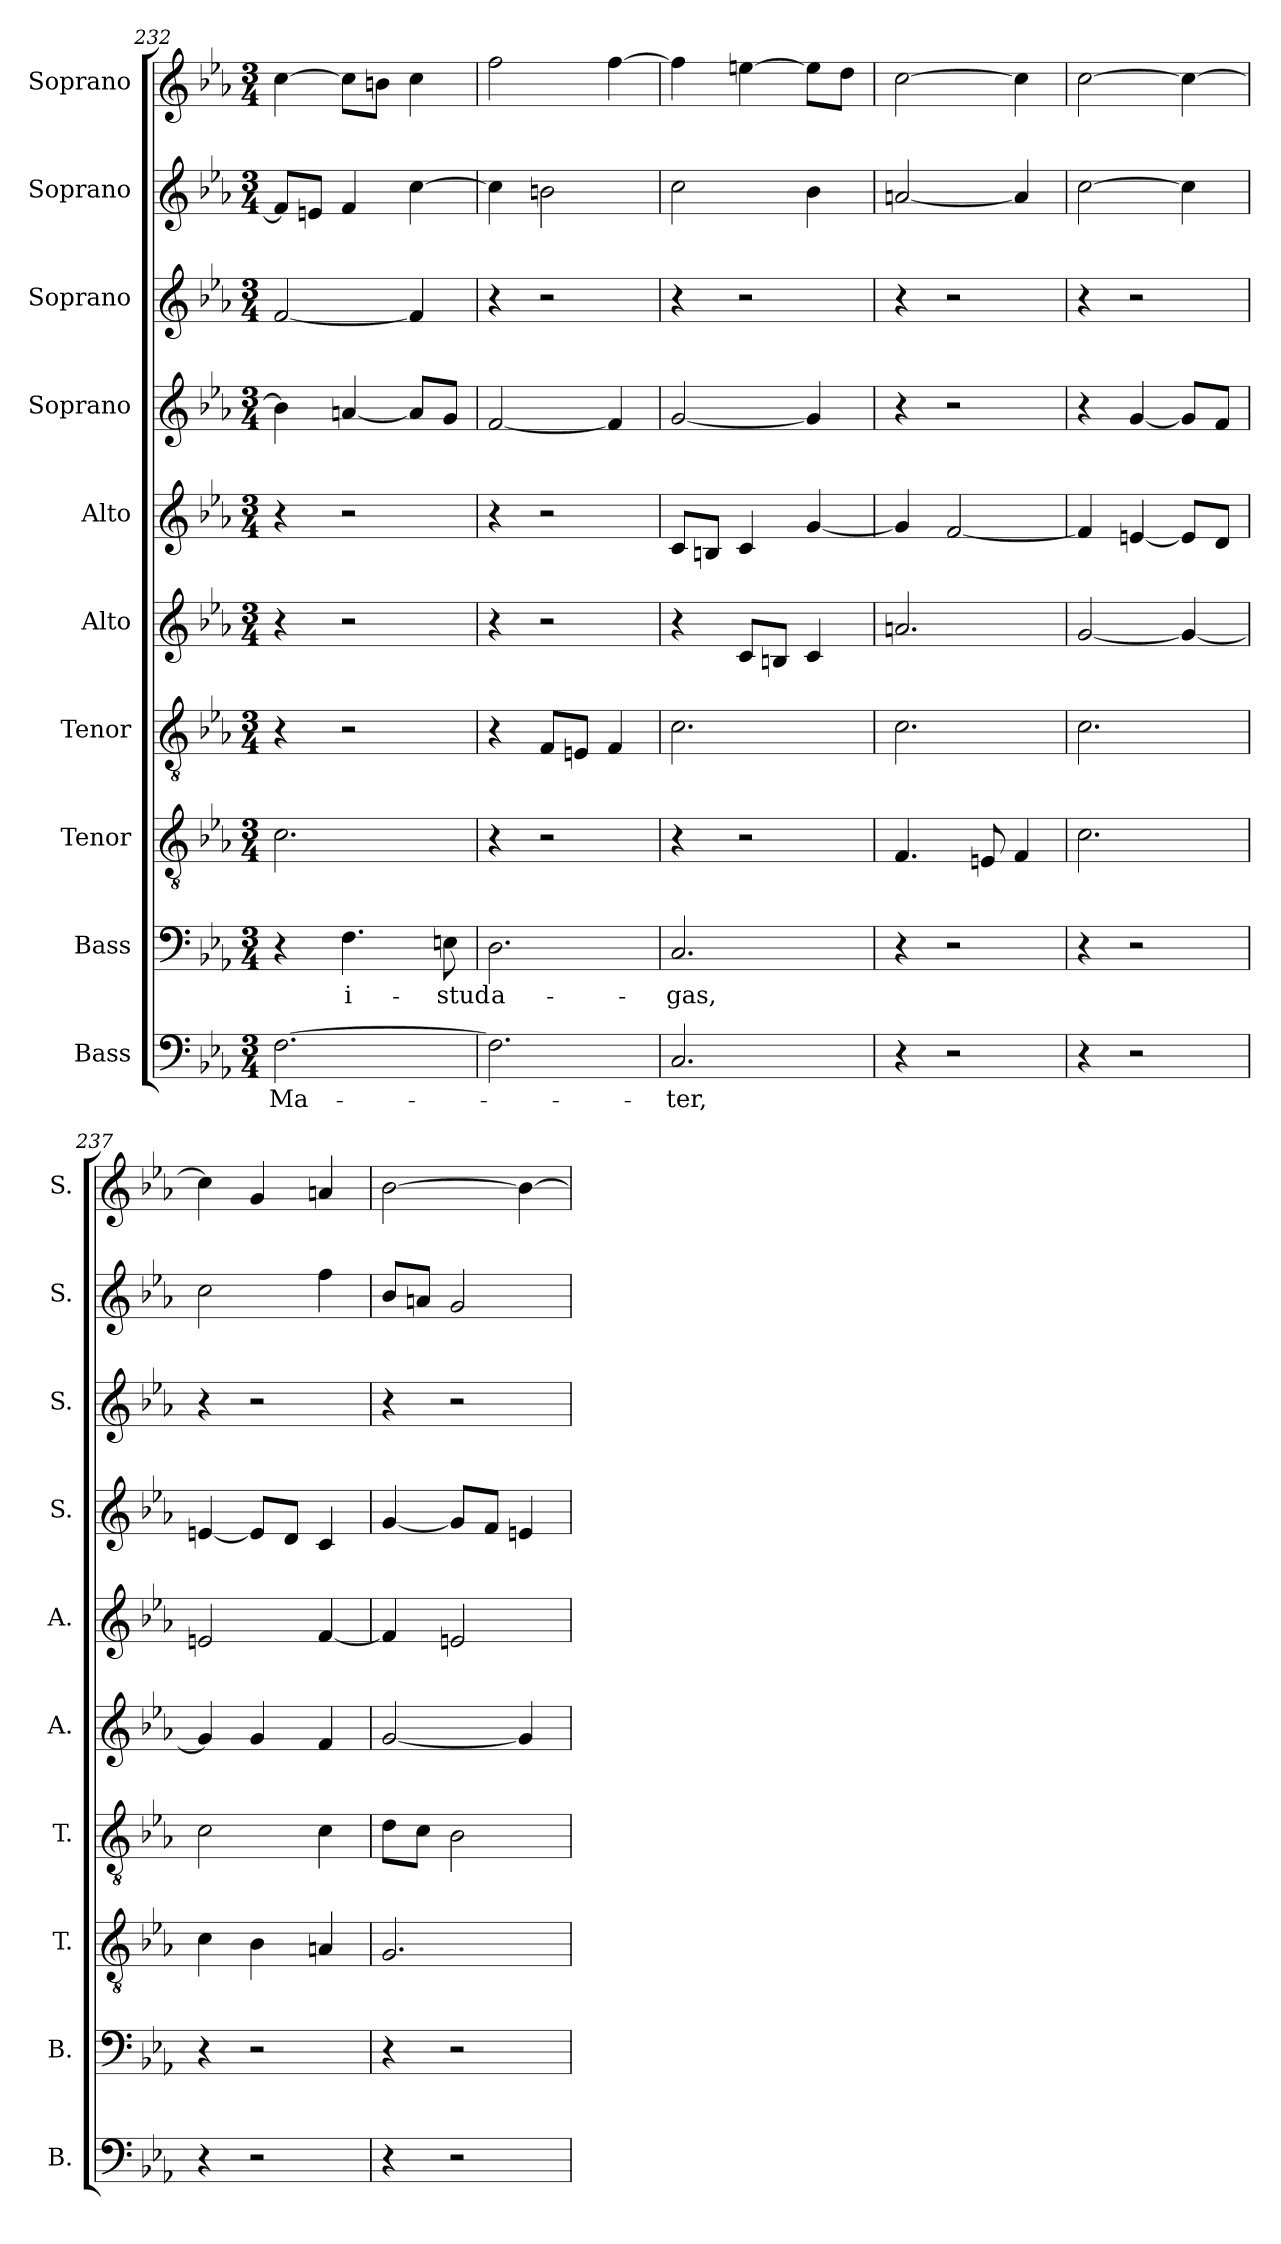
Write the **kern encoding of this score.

**kern	**text	**kern	**text	**kern	**kern	**kern	**kern	**kern	**kern	**kern	**kern
*part10	*part10	*part9	*part9	*part8	*part7	*part6	*part5	*part4	*part3	*part2	*part1
*staff10	*staff10	*staff9	*staff9	*staff8	*staff7	*staff6	*staff5	*staff4	*staff3	*staff2	*staff1
*I"Bass	*	*I"Bass	*	*I"Tenor	*I"Tenor	*I"Alto	*I"Alto	*I"Soprano	*I"Soprano	*I"Soprano	*I"Soprano
*I'B.	*	*I'B.	*	*I'T.	*I'T.	*I'A.	*I'A.	*I'S.	*I'S.	*I'S.	*I'S.
!!LO:PB:g=z
*clefF4	*	*clefF4	*	*clefGv2	*clefGv2	*clefG2	*clefG2	*clefG2	*clefG2	*clefG2	*clefG2
*k[b-e-a-]	*	*k[b-e-a-]	*	*k[b-e-a-]	*k[b-e-a-]	*k[b-e-a-]	*k[b-e-a-]	*k[b-e-a-]	*k[b-e-a-]	*k[b-e-a-]	*k[b-e-a-]
*M3/4	*	*M3/4	*	*M3/4	*M3/4	*M3/4	*M3/4	*M3/4	*M3/4	*M3/4	*M3/4
=232	=232	=232	=232	=232	=232	=232	=232	=232	=232	=232	=232
[2.F\	Ma-	4r	.	2.c\	4r	4r	4r	4b-\]	[2f/	8f/L]	[4cc\
.	.	.	.	.	.	.	.	.	.	8en/J	.
.	.	4.F\	i-	.	2r	2r	2r	[4an/	.	4f/	8cc\L]
.	.	.	.	.	.	.	.	.	.	.	8bn\J
.	.	.	.	.	.	.	.	8a/L]	4f/]	[4cc\	4cc\
.	.	8En\	-stud	.	.	.	.	8g/J	.	.	.
=233	=233	=233	=233	=233	=233	=233	=233	=233	=233	=233	=233
2.F\]	.	2.D\	a-	4r	4r	4r	4r	[2f/	4r	4cc\]	2ff\
.	.	.	.	2r	8F/L	2r	2r	.	2r	2bn\	.
.	.	.	.	.	8En/J	.	.	.	.	.	.
.	.	.	.	.	4F/	.	.	4f/]	.	.	[4ff\
=234	=234	=234	=234	=234	=234	=234	=234	=234	=234	=234	=234
2.C/	-ter,	2.C/	-gas,	4r	2.c\	4r	8c/L	[2g/	4r	2cc\	4ff\]
.	.	.	.	.	.	.	8Bn/J	.	.	.	.
.	.	.	.	2r	.	8c/L	4c/	.	2r	.	[4een\
.	.	.	.	.	.	8Bn/J	.	.	.	.	.
.	.	.	.	.	.	4c/	[4g/	4g/]	.	4b-\	8ee\L]
.	.	.	.	.	.	.	.	.	.	.	8dd\J
=235	=235	=235	=235	=235	=235	=235	=235	=235	=235	=235	=235
4r	.	4r	.	4.F/	2.c\	2.an/	4g/]	4r	4r	[2an/	[2cc\
2r	.	2r	.	.	.	.	[2f/	2r	2r	.	.
.	.	.	.	8En/	.	.	.	.	.	.	.
.	.	.	.	4F/	.	.	.	.	.	4a/]	4cc\]
=236	=236	=236	=236	=236	=236	=236	=236	=236	=236	=236	=236
4r	.	4r	.	2.c\	2.c\	[2g/	4f/]	4r	4r	[2cc\	[2cc\
2r	.	2r	.	.	.	.	[4en/	[4g/	2r	.	.
.	.	.	.	.	.	4g/_	8e/L]	8g/L]	.	4cc\]	4cc\_
.	.	.	.	.	.	.	8d/J	8f/J	.	.	.
=237	=237	=237	=237	=237	=237	=237	=237	=237	=237	=237	=237
4r	.	4r	.	4c\	2c\	4g/]	2en/	[4en/	4r	2cc\	4cc\]
2r	.	2r	.	4B-\	.	4g/	.	8e/L]	2r	.	4g/
.	.	.	.	.	.	.	.	8d/J	.	.	.
.	.	.	.	4An/	4c\	4f/	[4f/	4c/	.	4ff\	4an/
!!LO:PB:g=z
=238	=238	=238	=238	=238	=238	=238	=238	=238	=238	=238	=238
4r	.	4r	.	2.G/	8d\L	[2g/	4f/]	[4g/	4r	8b-/L	[2b-\
.	.	.	.	.	8c\J	.	.	.	.	8an/J	.
2r	.	2r	.	.	2B-\	.	2en/	8g/L]	2r	2g/	.
.	.	.	.	.	.	.	.	8f/J	.	.	.
.	.	.	.	.	.	4g/]	.	4en/	.	.	4b-\_
=	=	=	=	=	=	=	=	=	=	=	=
*-	*-	*-	*-	*-	*-	*-	*-	*-	*-	*-	*-
